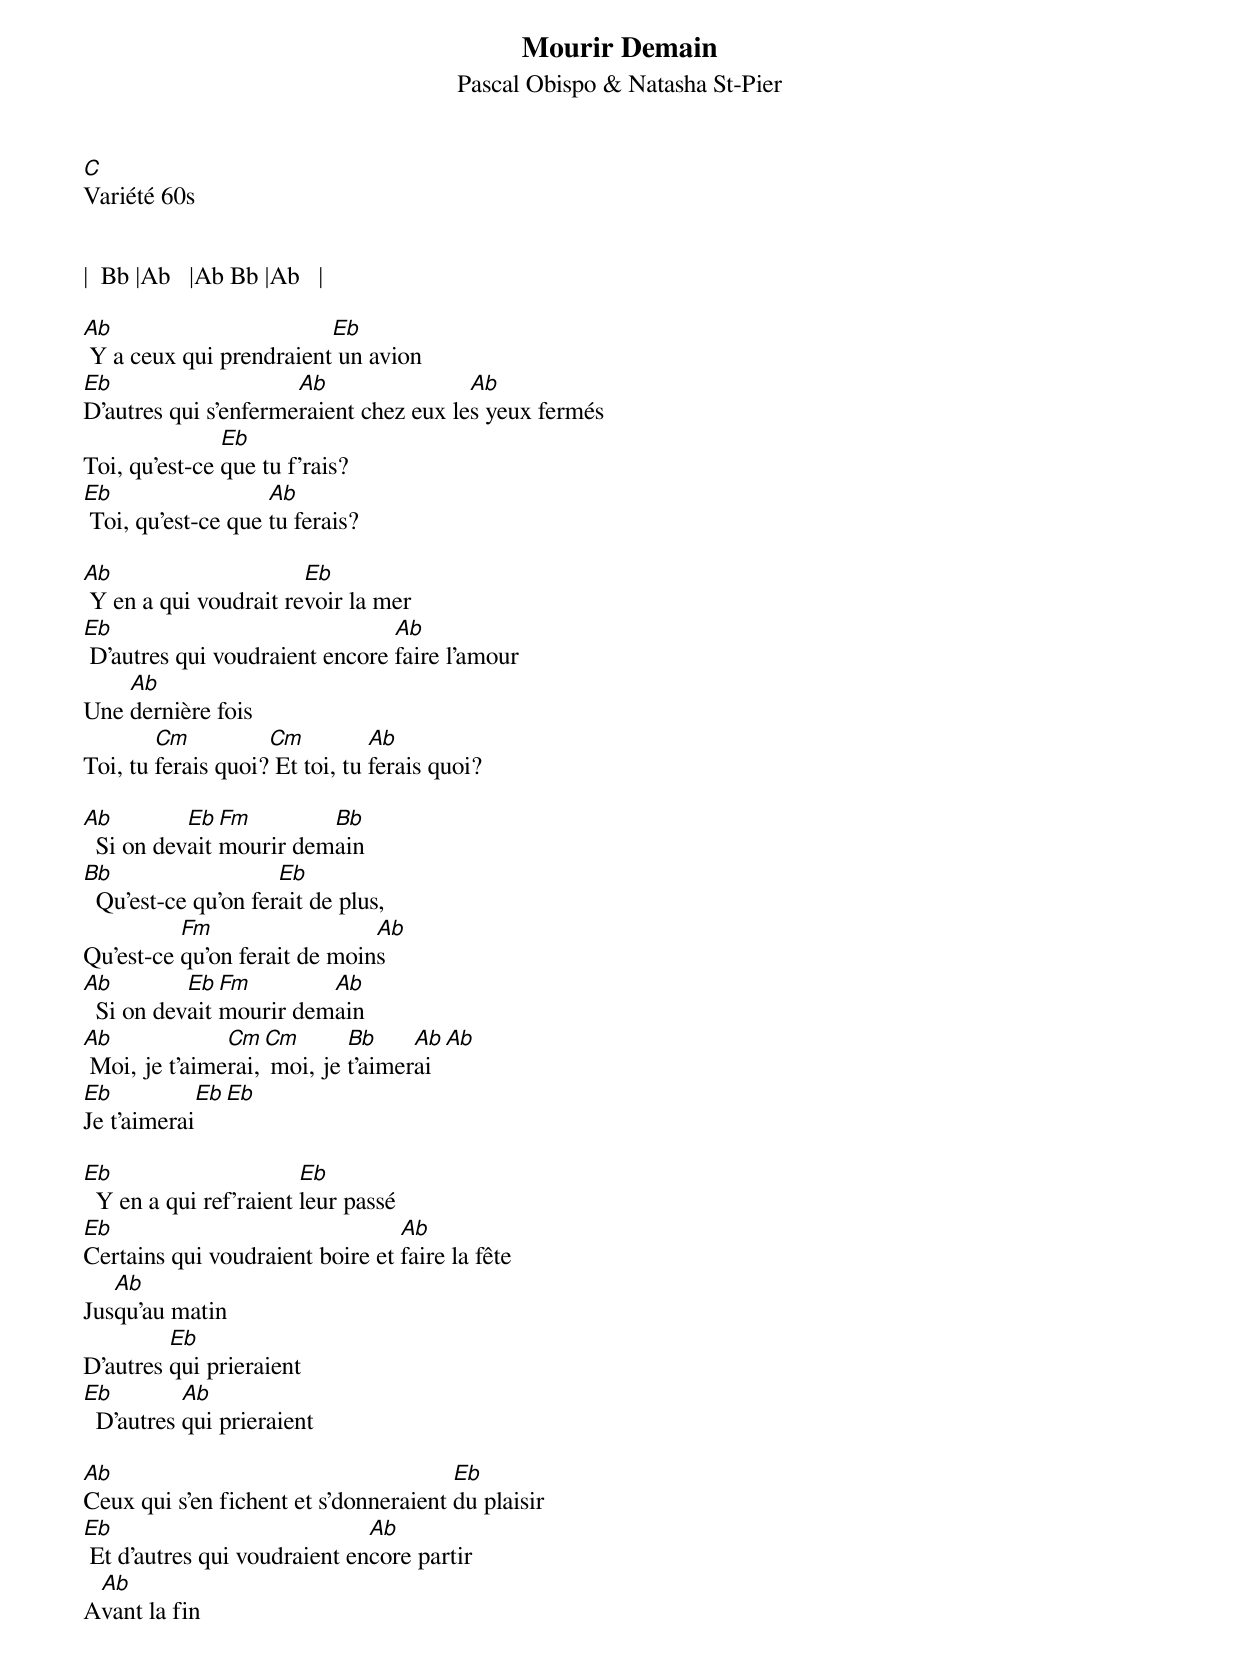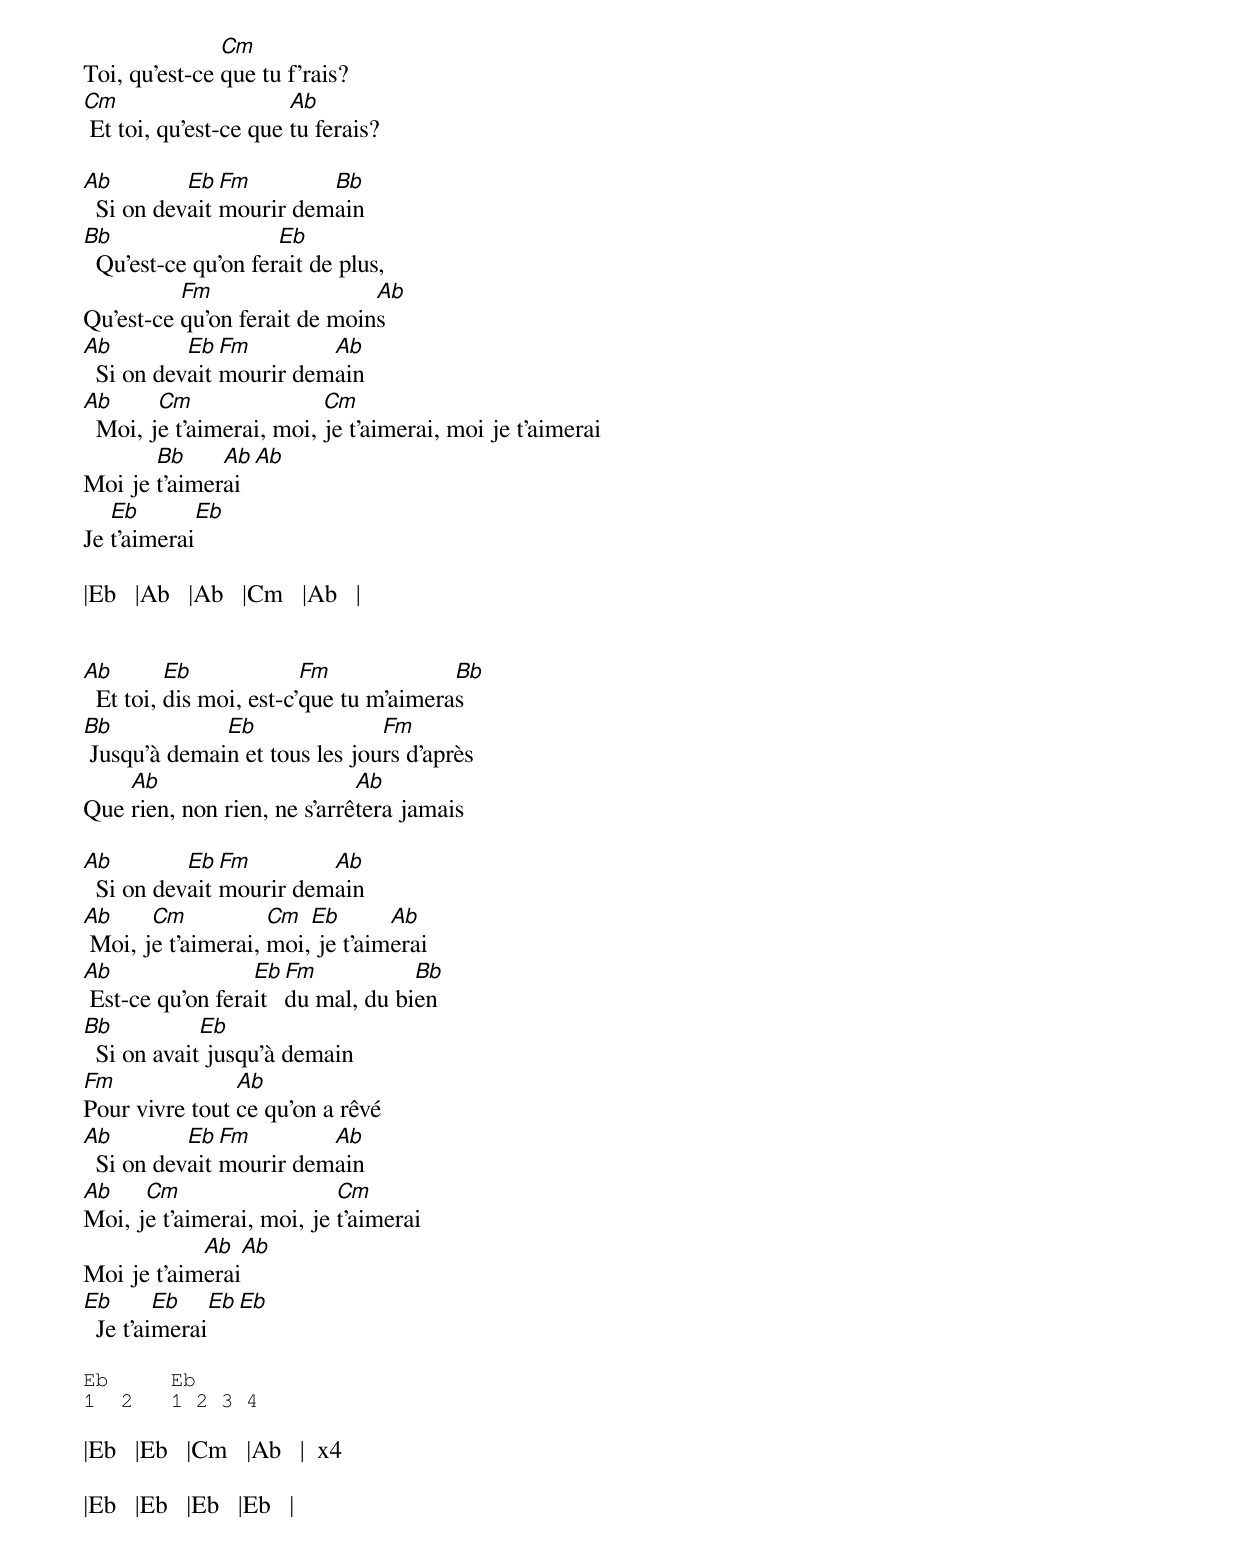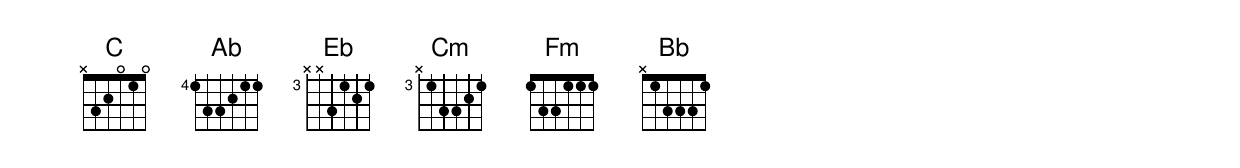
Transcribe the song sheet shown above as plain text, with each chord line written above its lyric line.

Mourir Demain
Pascal Obispo & Natasha St-Pier
C
Variété 60s


|  Bb |Ab   |Ab Bb |Ab   |

Ab                       Eb
 Y a ceux qui prendraient un avion
Eb                    Ab                Ab
D'autres qui s'enfermeraient chez eux les yeux fermés
               Eb
Toi, qu'est-ce que tu f'rais?
Eb                  Ab
 Toi, qu'est-ce que tu ferais?

Ab                     Eb
 Y en a qui voudrait revoir la mer
Eb                              Ab
 D'autres qui voudraient encore faire l'amour
    Ab
Une dernière fois
        Cm          Cm          Ab
Toi, tu ferais quoi? Et toi, tu ferais quoi?

Ab         Eb  Fm        Bb
  Si on devait mourir demain
Bb                   Eb
  Qu'est-ce qu'on ferait de plus,
          Fm                  Ab
Qu'est-ce qu'on ferait de moins
Ab         Eb  Fm        Ab
  Si on devait mourir demain
Ab             Cm  Cm       Bb     Ab   Ab
 Moi, je t'aimerai, moi, je t'aimerai
Eb          Eb   Eb
Je t'aimerai

Eb                      Eb
  Y en a qui ref'raient leur passé
Eb                               Ab
Certains qui voudraient boire et faire la fête
   Ab
Jusqu'au matin
         Eb
D'autres qui prieraient
Eb         Ab
  D'autres qui prieraient

Ab                                     Eb
Ceux qui s'en fichent et s'donneraient du plaisir
Eb                            Ab
 Et d'autres qui voudraient encore partir
 Ab
Avant la fin
               Cm
Toi, qu'est-ce que tu f'rais?
Cm                     Ab
 Et toi, qu'est-ce que tu ferais?

Ab         Eb  Fm        Bb
  Si on devait mourir demain
Bb                   Eb
  Qu'est-ce qu'on ferait de plus,
          Fm                  Ab
Qu'est-ce qu'on ferait de moins
Ab         Eb  Fm        Ab
  Si on devait mourir demain
Ab      Cm                Cm
  Moi, je t'aimerai, moi, je t'aimerai, moi je t'aimerai
       Bb     Ab   Ab
Moi je t'aimerai
   Eb          Eb
Je t'aimerai

|Eb   |Ab   |Ab   |Cm   |Ab   |


Ab        Eb             Fm             Bb
  Et toi, dis moi, est-c'que tu m'aimeras
Bb            Eb               Fm
 Jusqu'à demain et tous les jours d'après
    Ab                       Ab
Que rien, non rien, ne s'arrêtera jamais

Ab         Eb  Fm        Ab
  Si on devait mourir demain
Ab     Cm           Cm  Eb       Ab
 Moi, je t'aimerai, moi, je t'aimerai
Ab                Eb Fm           Bb
 Est-ce qu'on ferait du mal, du bien
Bb           Eb
  Si on avait jusqu'à demain
Fm              Ab
Pour vivre tout ce qu'on a rêvé
Ab         Eb  Fm        Ab
  Si on devait mourir demain
Ab    Cm                   Cm
Moi, je t'aimerai, moi, je t'aimerai
            Ab   Ab
Moi je t'aimerai
Eb       Eb   Eb  Eb
  Je t'aimerai

Eb     Eb
1  2   1 2 3 4

|Eb   |Eb   |Cm   |Ab   |  x4

|Eb   |Eb   |Eb   |Eb   |
